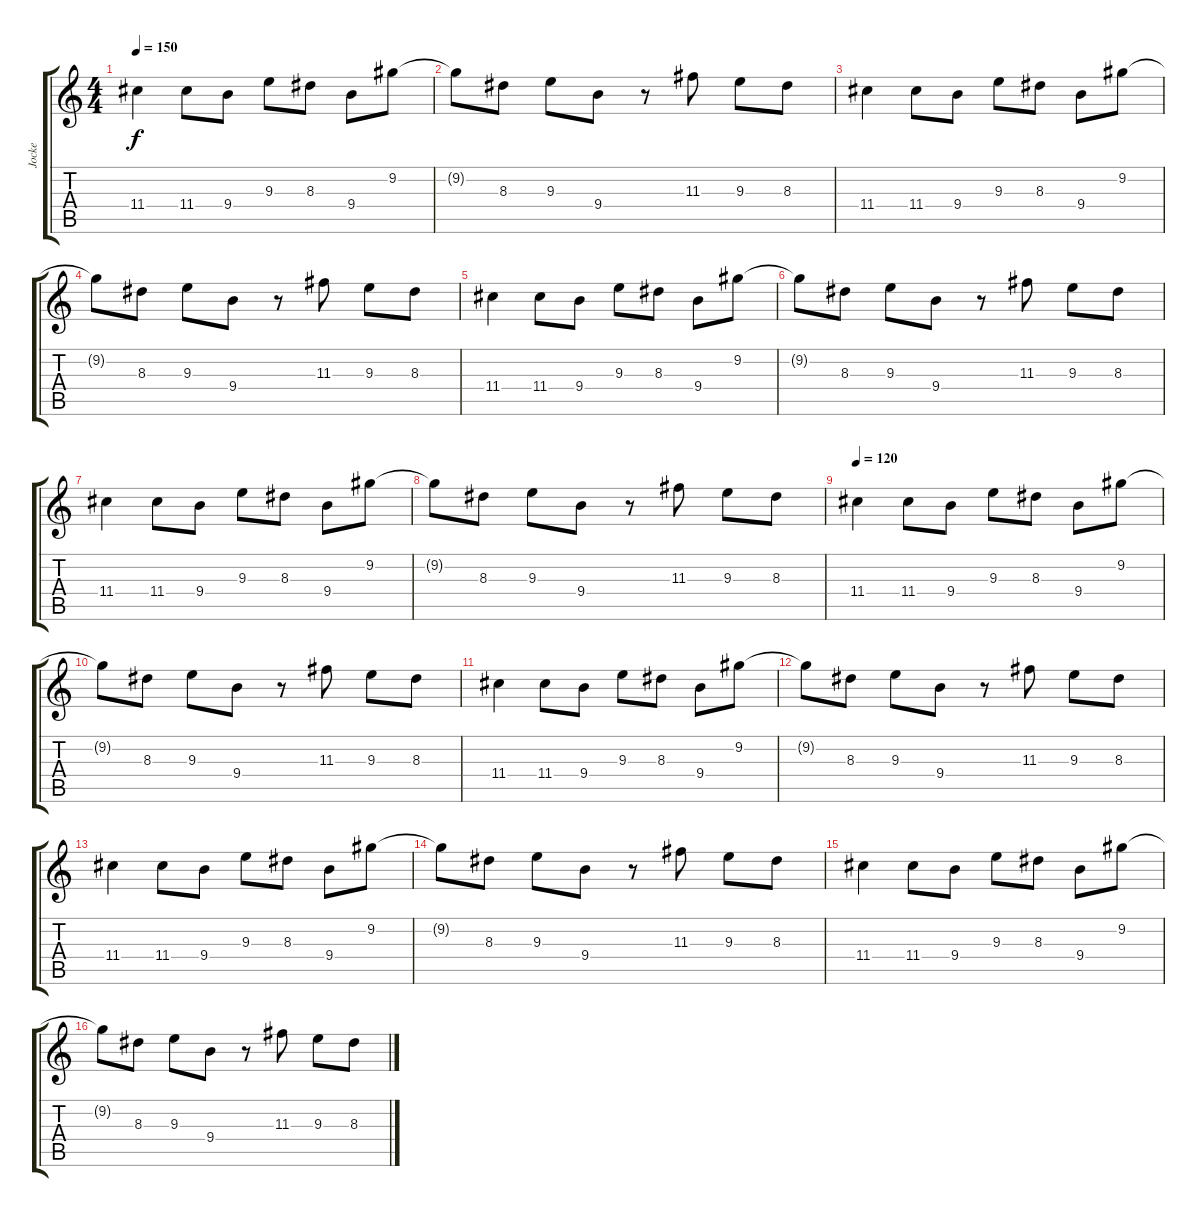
\track ("Jocke" "Jocke") {instrument distortionguitar}
\staff {score tabs}
\tuning (E4 B3 G3 D3 A2 D2) {hide}
\ts (4 4)
\tempo 150
\clef g2
\ks c
11.4.4{dy f} 11.4.8 9.4.8 9.3.8 8.3.8 9.4.8 9.2.8 |
9.2{t}.8 8.3.8 9.3.8 9.4.8 r.8 11.3.8 9.3.8 8.3.8 |
11.4.4 11.4.8 9.4.8 9.3.8 8.3.8 9.4.8 9.2.8 |
9.2{t}.8 8.3.8 9.3.8 9.4.8 r.8 11.3.8 9.3.8 8.3.8 |
11.4.4 11.4.8 9.4.8 9.3.8 8.3.8 9.4.8 9.2.8 |
9.2{t}.8 8.3.8 9.3.8 9.4.8 r.8 11.3.8 9.3.8 8.3.8 |
11.4.4 11.4.8 9.4.8 9.3.8 8.3.8 9.4.8 9.2.8 |
9.2{t}.8 8.3.8 9.3.8 9.4.8 r.8 11.3.8 9.3.8 8.3.8 |
\tempo 120
11.4.4 11.4.8 9.4.8 9.3.8 8.3.8 9.4.8 9.2.8 |
9.2{t}.8 8.3.8 9.3.8 9.4.8 r.8 11.3.8 9.3.8 8.3.8 |
11.4.4 11.4.8 9.4.8 9.3.8 8.3.8 9.4.8 9.2.8 |
9.2{t}.8 8.3.8 9.3.8 9.4.8 r.8 11.3.8 9.3.8 8.3.8 |
11.4.4 11.4.8 9.4.8 9.3.8 8.3.8 9.4.8 9.2.8 |
9.2{t}.8 8.3.8 9.3.8 9.4.8 r.8 11.3.8 9.3.8 8.3.8 |
11.4.4 11.4.8 9.4.8 9.3.8 8.3.8 9.4.8 9.2.8 |
9.2{t}.8 8.3.8 9.3.8 9.4.8 r.8 11.3.8 9.3.8 8.3.8
